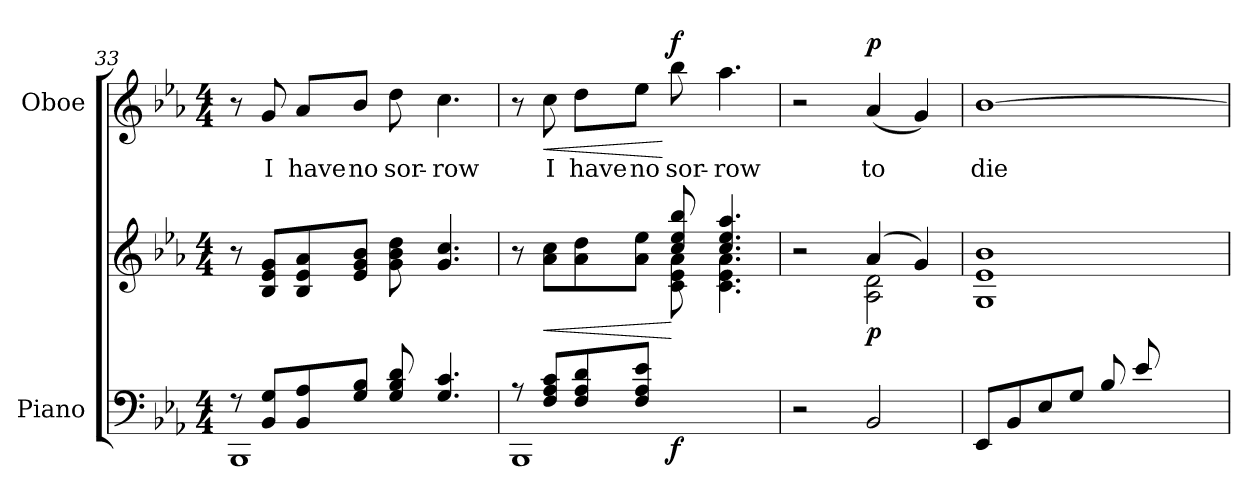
**kern	**kern	**dynam	**kern	**text	**dynam
*part2	*part2	*part2	*part1	*part1	*part1
*staff3	*staff2	*staff2/3	*staff1	*staff1	*staff1
*I"Piano	*	*	*I"Oboe	*	*
*I'Pno.	*	*	*I'Ob.	*	*
*clefF4	*clefG2	*	*clefG2	*	*
*k[b-e-a-]	*k[b-e-a-]	*	*k[b-e-a-]	*	*
*M4/4	*M4/4	*	*M4/4	*	*
=33	=33	=33	=33	=33	=33
*^	*	*	*	*	*
8r	1BBB-	8r	.	8r	.	.
!	!	!	!	!	!LO:LY:b	!
8BB-/ 8G/L	.	8B-/ 8e-/ 8g/L	.	8g/	I	.
!	!	!	!	!	!LO:LY:b	!
8BB-/ 8A-/	.	8B-/ 8e-/ 8a-/	.	8a-/L	have	.
!	!	!	!	!	!LO:LY:b	!
8G/ 8B-/J	.	8e-/ 8g/ 8b-/J	.	8b-/J	no	.
!	!	!	!	!	!LO:LY:b	!
8G/ 8B-/ 8d/	.	8g\ 8b-\ 8dd\	.	8dd\	sor-	.
!	!	!	!	!	!LO:LY:b	!
4.G/ 4.c/	.	4.g/ 4.cc/	.	4.cc\	-row	.
=34	=34	=34	=34	=34	=34	=34
*	*	*^	*	*	*	*
8r	1BBB-	8r	2ryy	.	8r	.	.
!	!	!	!	!LO:HP:b	!	!LO:LY:b	!LO:HP:b
8F/ 8A-/ 8c/L	.	8a-\ 8cc\L	.	<	8cc\	I	<
!	!	!	!	!	!	!LO:LY:b	!
8F/ 8A-/ 8d/	.	8a-\ 8dd\	.	.	8dd\L	have	.
!	!	!	!	!	!	!LO:LY:b	!
8F/ 8A-/ 8e-/J	.	8a-\ 8ee-\J	.	.	8ee-\J	no	.
!	!	!	!	!LO:DY:n=1:b=2	!	!LO:LY:b	!LO:DY:n=1:b
2ryy	.	8cc/ 8ee-/ 8bb-/	8c\ 8e-\ 8a-\	[ f	8bb-\	sor-	[ f
!	!	!	!	!	!	!LO:LY:b	!
.	.	4.cc/ 4.ee-/ 4.aa-/	4.c\ 4.e-\ 4.a-\	.	4.aa-\	-row	.
*v	*v	*	*	*	*	*	*
=35	=35	=35	=35	=35	=35	=35
2r	2r	2ryy	.	2r	.	.
!	!	!	!LO:DY:b	!	!LO:LY:b	!LO:DY:b
2BB-/	(4a-/	2A-\ 2d\	p	(4a-/	to	p
.	4g/)	.	.	4g/)	.	.
!!LO:PB:g=z
=36	=36	=36	=36	=36	=36	=36
!	!	!	!	!	!LO:LY:b	!
(<8EE-/L	1G 1e- 1b-	2.ryy	.	[1b-	die	.
8BB-/	.	.	.	.	.	.
8E-/	.	.	.	.	.	.
8G/J	.	.	.	.	.	.
8B-/L	.	.	.	.	.	.
8e-/	.	.	.	.	.	.
4ryy	.	8g\	.	.	.	.
.	.	8b-\J)	.	.	.	.
*	*v	*v	*	*	*	*
=	=	=	=	=	=
*-	*-	*-	*-	*-	*-
